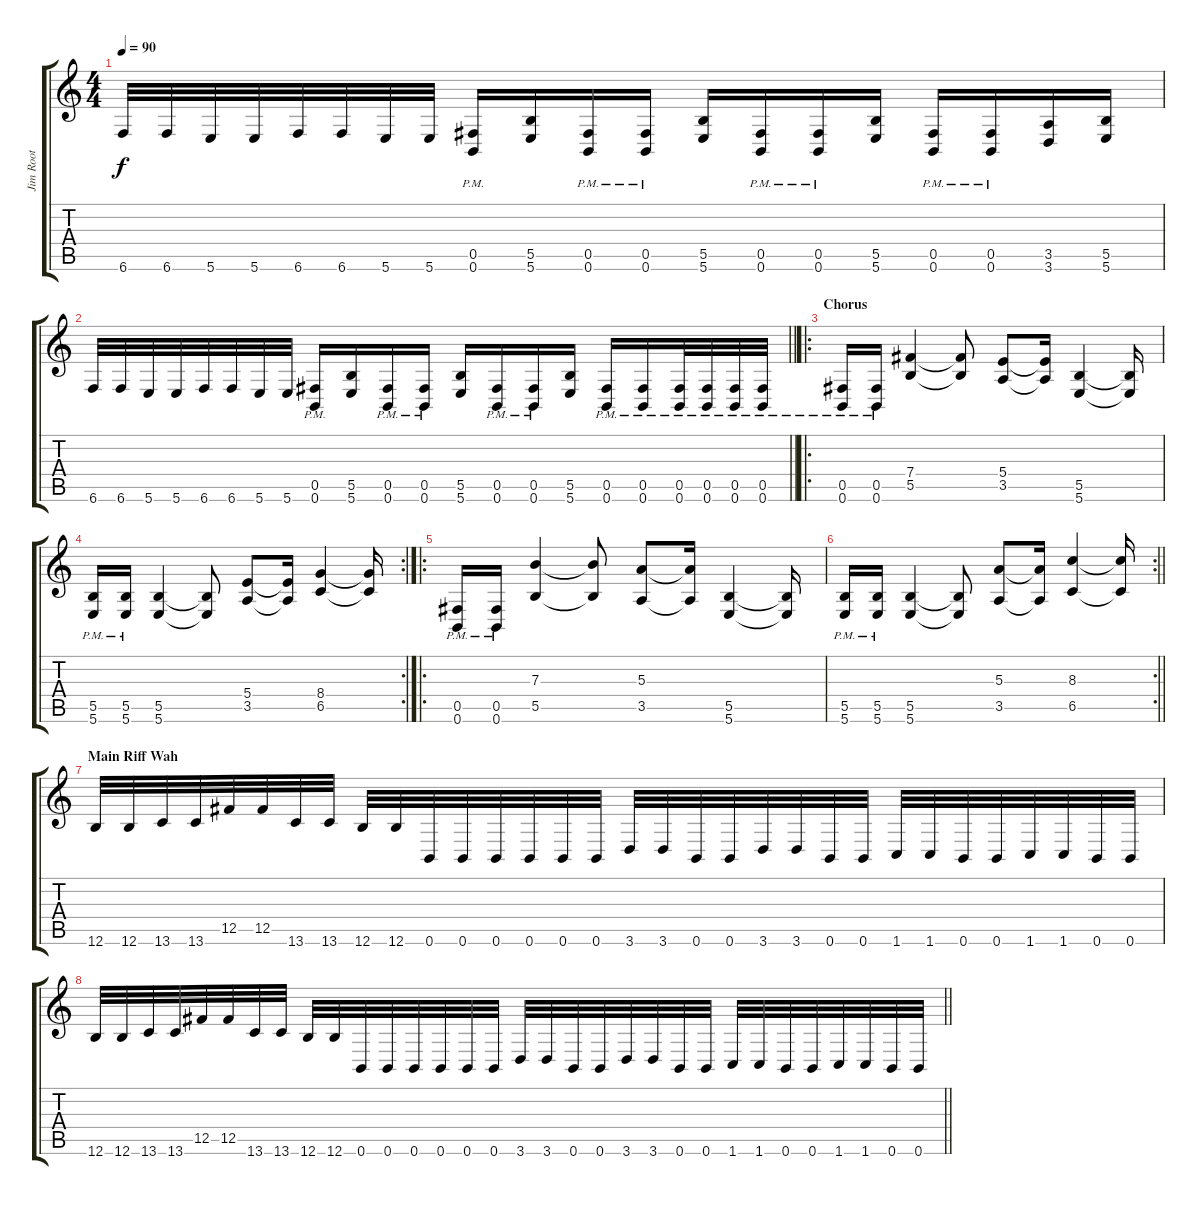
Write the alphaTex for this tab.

\track ("Jim Root" "Jim Root") {instrument distortionguitar}
\staff {score tabs}
\tuning (Db4 Ab3 E3 B2 Gb2 B1) {hide}
\ts (4 4)
\tempo 90
\clef g2
\ks c
6.6.32{dy f} 6.6.32 5.6.32 5.6.32 6.6.32 6.6.32 5.6.32 5.6.32 (0.5{pm} 0.6{pm}).16 (5.5 5.6).16 (0.5{pm} 0.6{pm}).16 (0.5{pm} 0.6{pm}).16 (5.5 5.6).16 (0.5{pm} 0.6{pm}).16 (0.5{pm} 0.6{pm}).16 (5.5 5.6).16 (0.5{pm} 0.6{pm}).16 (0.5{pm} 0.6{pm}).16 (3.5 3.6).16 (5.5 5.6).16 |
\barLineRight lightlight
6.6.32 6.6.32 5.6.32 5.6.32 6.6.32 6.6.32 5.6.32 5.6.32 (0.5{pm} 0.6{pm}).16 (5.5 5.6).16 (0.5{pm} 0.6{pm}).16 (0.5{pm} 0.6{pm}).16 (5.5 5.6).16 (0.5{pm} 0.6{pm}).16 (0.5{pm} 0.6{pm}).16 (5.5 5.6).16 (0.5{pm} 0.6{pm}).16 (0.5{pm} 0.6{pm}).16 (0.5{pm} 0.6{pm}).32 (0.5{pm} 0.6{pm}).32 (0.5{pm} 0.6{pm}).32 (0.5{pm} 0.6{pm}).32 |
\ro
\section ("" "Chorus")
(0.5{pm} 0.6{pm}).16 (0.5{pm} 0.6{pm}).16 (7.4 5.5).4 (7.4{t} 5.5{t}).8 (5.4 3.5).8 (5.4{t} 3.5{t}).16 (5.5 5.6).4 (5.5{t} 5.6{t}).16 |
\rc 2
(5.5{pm} 5.6{pm}).16 (5.5{pm} 5.6{pm}).16 (5.5 5.6).4 (5.5{t} 5.6{t}).8 (5.4 3.5).8 (5.4{t} 3.5{t}).16 (8.4 6.5).4 (8.4{t} 6.5{t}).16 |
\ro
(0.5{pm} 0.6{pm}).16 (0.5{pm} 0.6{pm}).16 (7.3 5.5).4 (7.3{t} 5.5{t}).8 (5.3 3.5).8 (5.3{t} 3.5{t}).16 (5.5 5.6).4 (5.5{t} 5.6{t}).16 |
\rc 2
\barLineRight lightlight
(5.5{pm} 5.6{pm}).16 (5.5{pm} 5.6{pm}).16 (5.5 5.6).4 (5.5{t} 5.6{t}).8 (5.3 3.5).8 (5.3{t} 3.5{t}).16 (8.3 6.5).4 (8.3{t} 6.5{t}).16 |
\section ("" "Main Riff Wah")
12.6.32 12.6.32 13.6.32 13.6.32 12.5.32 12.5.32 13.6.32 13.6.32 12.6.32 12.6.32 0.6.32 0.6.32 0.6.32 0.6.32 0.6.32 0.6.32 3.6.32 3.6.32 0.6.32 0.6.32 3.6.32 3.6.32 0.6.32 0.6.32 1.6.32 1.6.32 0.6.32 0.6.32 1.6.32 1.6.32 0.6.32 0.6.32 |
\barLineRight lightlight
12.6.32 12.6.32 13.6.32 13.6.32 12.5.32 12.5.32 13.6.32 13.6.32 12.6.32 12.6.32 0.6.32 0.6.32 0.6.32 0.6.32 0.6.32 0.6.32 3.6.32 3.6.32 0.6.32 0.6.32 3.6.32 3.6.32 0.6.32 0.6.32 1.6.32 1.6.32 0.6.32 0.6.32 1.6.32 1.6.32 0.6.32 0.6.32
